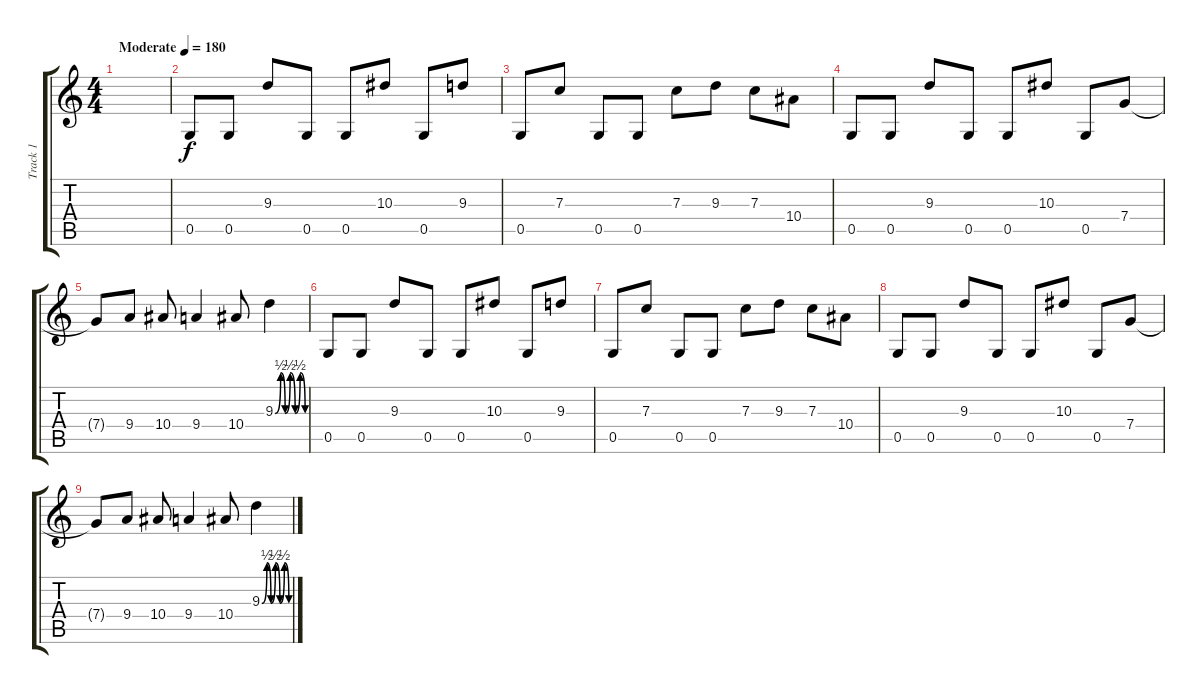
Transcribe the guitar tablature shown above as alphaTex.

\track ("Track 1" "Track 1") {instrument distortionguitar}
\staff {score tabs}
\tuning (D4 A3 F3 C3 G2 C2) {hide}
\ts (4 4)
\tempo (180 "Moderate")
\clef g2
\ks c
|
0.5.8 0.5.8 9.3.8 0.5.8 0.5.8 10.3.8 0.5.8 9.3.8 |
0.5.8 7.3.8 0.5.8 0.5.8 7.3.8 9.3.8 7.3.8 10.4.8 |
0.5.8 0.5.8 9.3.8 0.5.8 0.5.8 10.3.8 0.5.8 7.4.8 |
7.4{t}.8 9.4.8 10.4.8 9.4.4 10.4.8 9.3{be (custom 0 0 11 2 20 0 30 2 40 0 50 2 60 0)}.4 |
0.5.8 0.5.8 9.3.8 0.5.8 0.5.8 10.3.8 0.5.8 9.3.8 |
0.5.8 7.3.8 0.5.8 0.5.8 7.3.8 9.3.8 7.3.8 10.4.8 |
0.5.8 0.5.8 9.3.8 0.5.8 0.5.8 10.3.8 0.5.8 7.4.8 |
7.4{t}.8 9.4.8 10.4.8 9.4.4 10.4.8 9.3{be (custom 0 0 11 2 20 0 30 2 40 0 50 2 60 0)}.4
